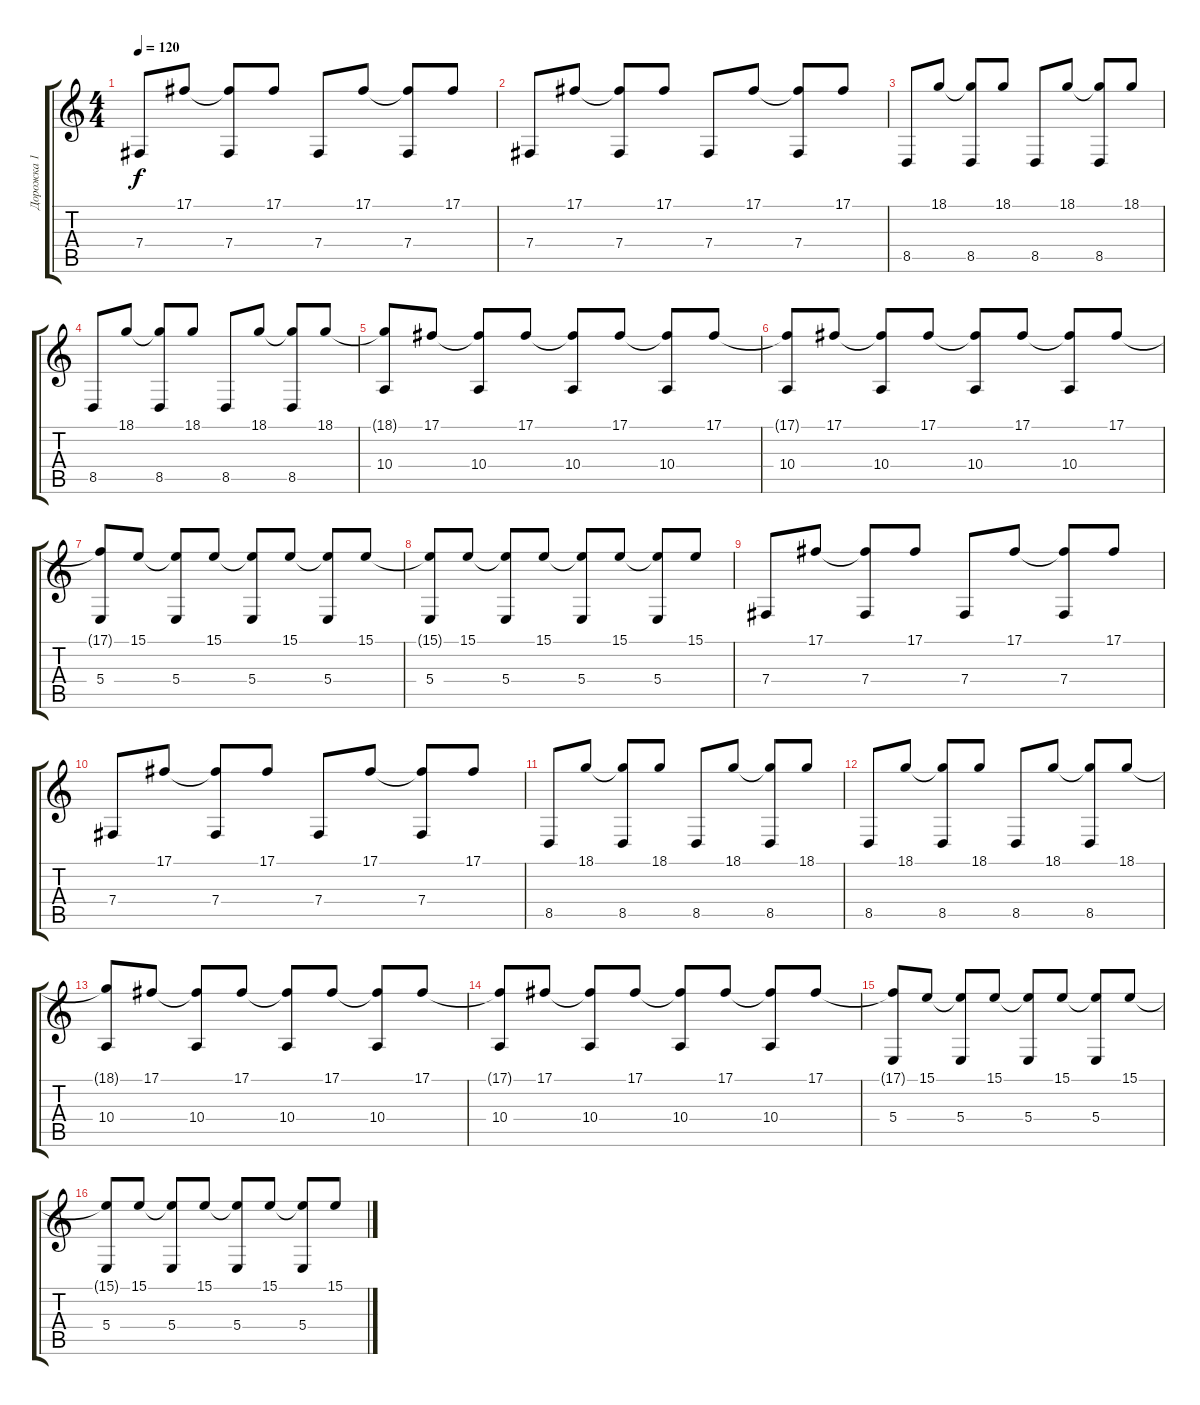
\track ("Дорожка 1" "Дорожка 1") {instrument brightacousticpiano}
\staff {score tabs}
\tuning (Db4 Ab3 E3 B2 Gb2 B1) {hide}
\ts (4 4)
\tempo 120
\clef g2
\ks c
7.4.8{dy f} 17.1.8 (17.1{t} 7.4).8 17.1.8 7.4.8 17.1.8 (17.1{t} 7.4).8 17.1.8 |
7.4.8 17.1.8 (17.1{t} 7.4).8 17.1.8 7.4.8 17.1.8 (17.1{t} 7.4).8 17.1.8 |
8.5.8 18.1.8 (18.1{t} 8.5).8 18.1.8 8.5.8 18.1.8 (18.1{t} 8.5).8 18.1.8 |
8.5.8 18.1.8 (18.1{t} 8.5).8 18.1.8 8.5.8 18.1.8 (18.1{t} 8.5).8 18.1.8 |
(18.1{t} 10.4).8 17.1.8 (17.1{t} 10.4).8 17.1.8 (17.1{t} 10.4).8 17.1.8 (17.1{t} 10.4).8 17.1.8 |
(17.1{t} 10.4).8 17.1.8 (17.1{t} 10.4).8 17.1.8 (17.1{t} 10.4).8 17.1.8 (17.1{t} 10.4).8 17.1.8 |
(17.1{t} 5.4).8 15.1.8 (15.1{t} 5.4).8 15.1.8 (15.1{t} 5.4).8 15.1.8 (15.1{t} 5.4).8 15.1.8 |
(15.1{t} 5.4).8 15.1.8 (15.1{t} 5.4).8 15.1.8 (15.1{t} 5.4).8 15.1.8 (15.1{t} 5.4).8 15.1.8 |
7.4.8 17.1.8 (17.1{t} 7.4).8 17.1.8 7.4.8 17.1.8 (17.1{t} 7.4).8 17.1.8 |
7.4.8 17.1.8 (17.1{t} 7.4).8 17.1.8 7.4.8 17.1.8 (17.1{t} 7.4).8 17.1.8 |
8.5.8 18.1.8 (18.1{t} 8.5).8 18.1.8 8.5.8 18.1.8 (18.1{t} 8.5).8 18.1.8 |
8.5.8 18.1.8 (18.1{t} 8.5).8 18.1.8 8.5.8 18.1.8 (18.1{t} 8.5).8 18.1.8 |
(18.1{t} 10.4).8 17.1.8 (17.1{t} 10.4).8 17.1.8 (17.1{t} 10.4).8 17.1.8 (17.1{t} 10.4).8 17.1.8 |
(17.1{t} 10.4).8 17.1.8 (17.1{t} 10.4).8 17.1.8 (17.1{t} 10.4).8 17.1.8 (17.1{t} 10.4).8 17.1.8 |
(17.1{t} 5.4).8 15.1.8 (15.1{t} 5.4).8 15.1.8 (15.1{t} 5.4).8 15.1.8 (15.1{t} 5.4).8 15.1.8 |
(15.1{t} 5.4).8 15.1.8 (15.1{t} 5.4).8 15.1.8 (15.1{t} 5.4).8 15.1.8 (15.1{t} 5.4).8 15.1.8
